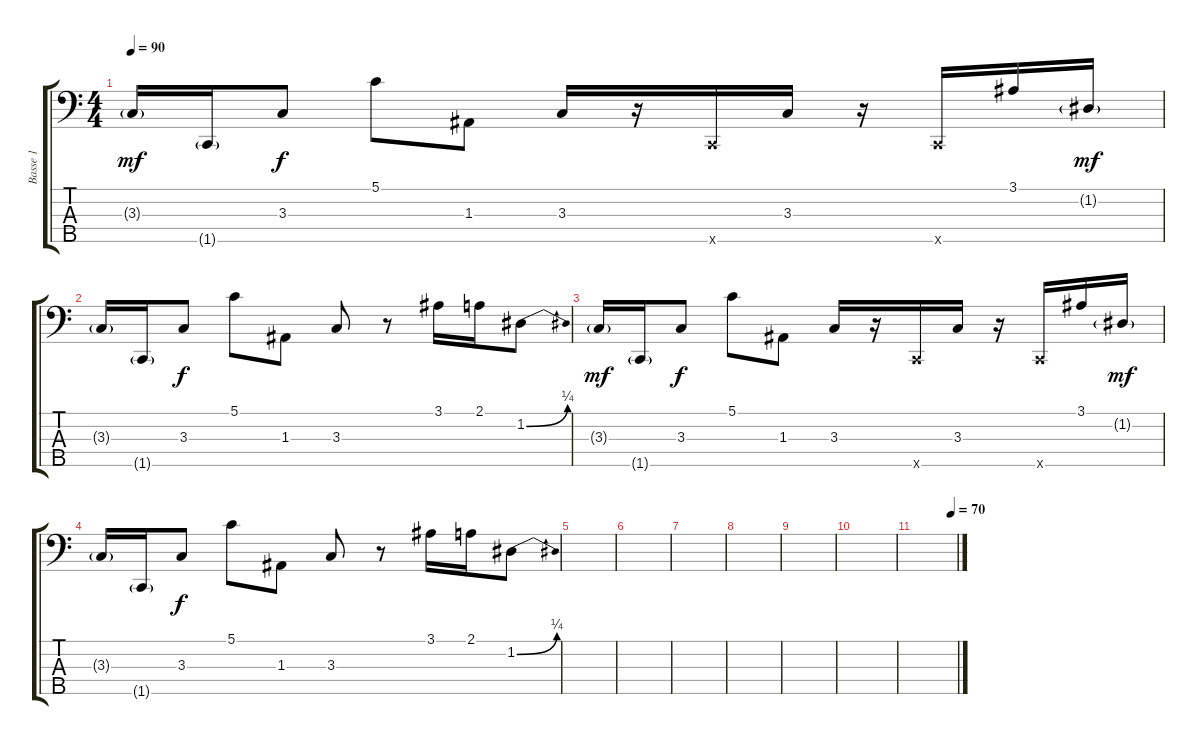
\track ("Basse 1" "Basse 1") {instrument synthbass2}
\staff {score tabs}
\tuning (G2 D2 A1 E1 B0) {hide}
\ts (4 4)
\tempo 90
\clef f4
\ks c
3.3{g}.16{dy mf} 1.5{g}.16 3.3.8{dy f} 5.1.8 1.3.8 3.3.16 r.16 1.5{x}.16 3.3.16 r.16 1.5{x}.16 3.1.16 1.2{g}.16{dy mf} |
3.3{g}.16 1.5{g}.16 3.3.8{dy f} 5.1.8 1.3.8 3.3.8 r.8 3.1.16 2.1.16 1.2{be (bend 0 0 60 1)}.8 |
3.3{g}.16{dy mf} 1.5{g}.16 3.3.8{dy f} 5.1.8 1.3.8 3.3.16 r.16 1.5{x}.16 3.3.16 r.16 1.5{x}.16 3.1.16 1.2{g}.16{dy mf} |
3.3{g}.16 1.5{g}.16 3.3.8{dy f} 5.1.8 1.3.8 3.3.8 r.8 3.1.16 2.1.16 1.2{be (bend 0 0 60 1)}.8 |
|
|
|
|
|
|
\tempo (70 0.875)
